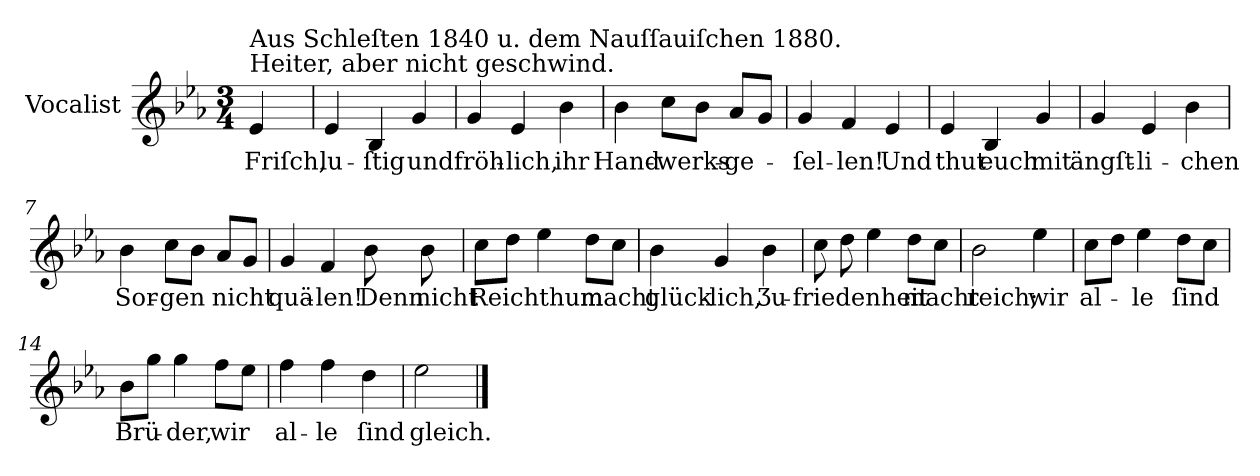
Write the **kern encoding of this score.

**kern	**text
*part1	*part1
*staff1	*staff1
*I"Vocalist	*
*k[b-e-a-]	*
*E-:	*
*M3/4	*
=	=
!LO:TX:a:t=Heiter, aber nicht geschwind.	!
!LO:TX:a:t=Aus Schleſten 1840 u. dem Nauſſauiſchen 1880.	!
4e-	Friſch,
=1	=1
4e-	lu-
4B-	-ſtig
4g	und
=2	=2
4g	fröh-
4e-	-lich,
4b-	ihr
=3	=3
4b-	Hand-
8ccL	-werks-
8b-J	.
8a-L	-ge-
8gJ	.
=4	=4
4g	-ſel-
4f	-len!
4e-	Und
=5	=5
4e-	thut
4B-	euch
4g	mit
=6	=6
4g	ängſt-
4e-	-li-
4b-	-chen
=7	=7
4b-	Sor-
8ccL	-gen
8b-J	.
8a-L	nicht
8gJ	.
=8	=8
4g	quä-
4f	-len!
8b-	Denn
8b-	nicht
=9	=9
8ccL	Reichthum
8ddJ	.
4ee-	.
8ddL	macht
8ccJ	.
=10	=10
4b-	glück-
4g	-lich,
4b-	Ʒu-
=11	=11
8cc	-friedenheit
8dd	.
4ee-	.
8ddL	macht
8ccJ	.
=12	=12
2b-	reich;
4ee-	wir
=13	=13
8ccL	al-
8ddJ	.
4ee-	-le
8ddL	ſind
8ccJ	.
=14	=14
8b-L	Brü-
8ggJ	.
4gg	-der,
8ffL	wir
8ee-J	.
=15	=15
4ff	al-
4ff	-le
4dd	ſind
=16	=16
2ee-	gleich.
==	==
*-	*-
